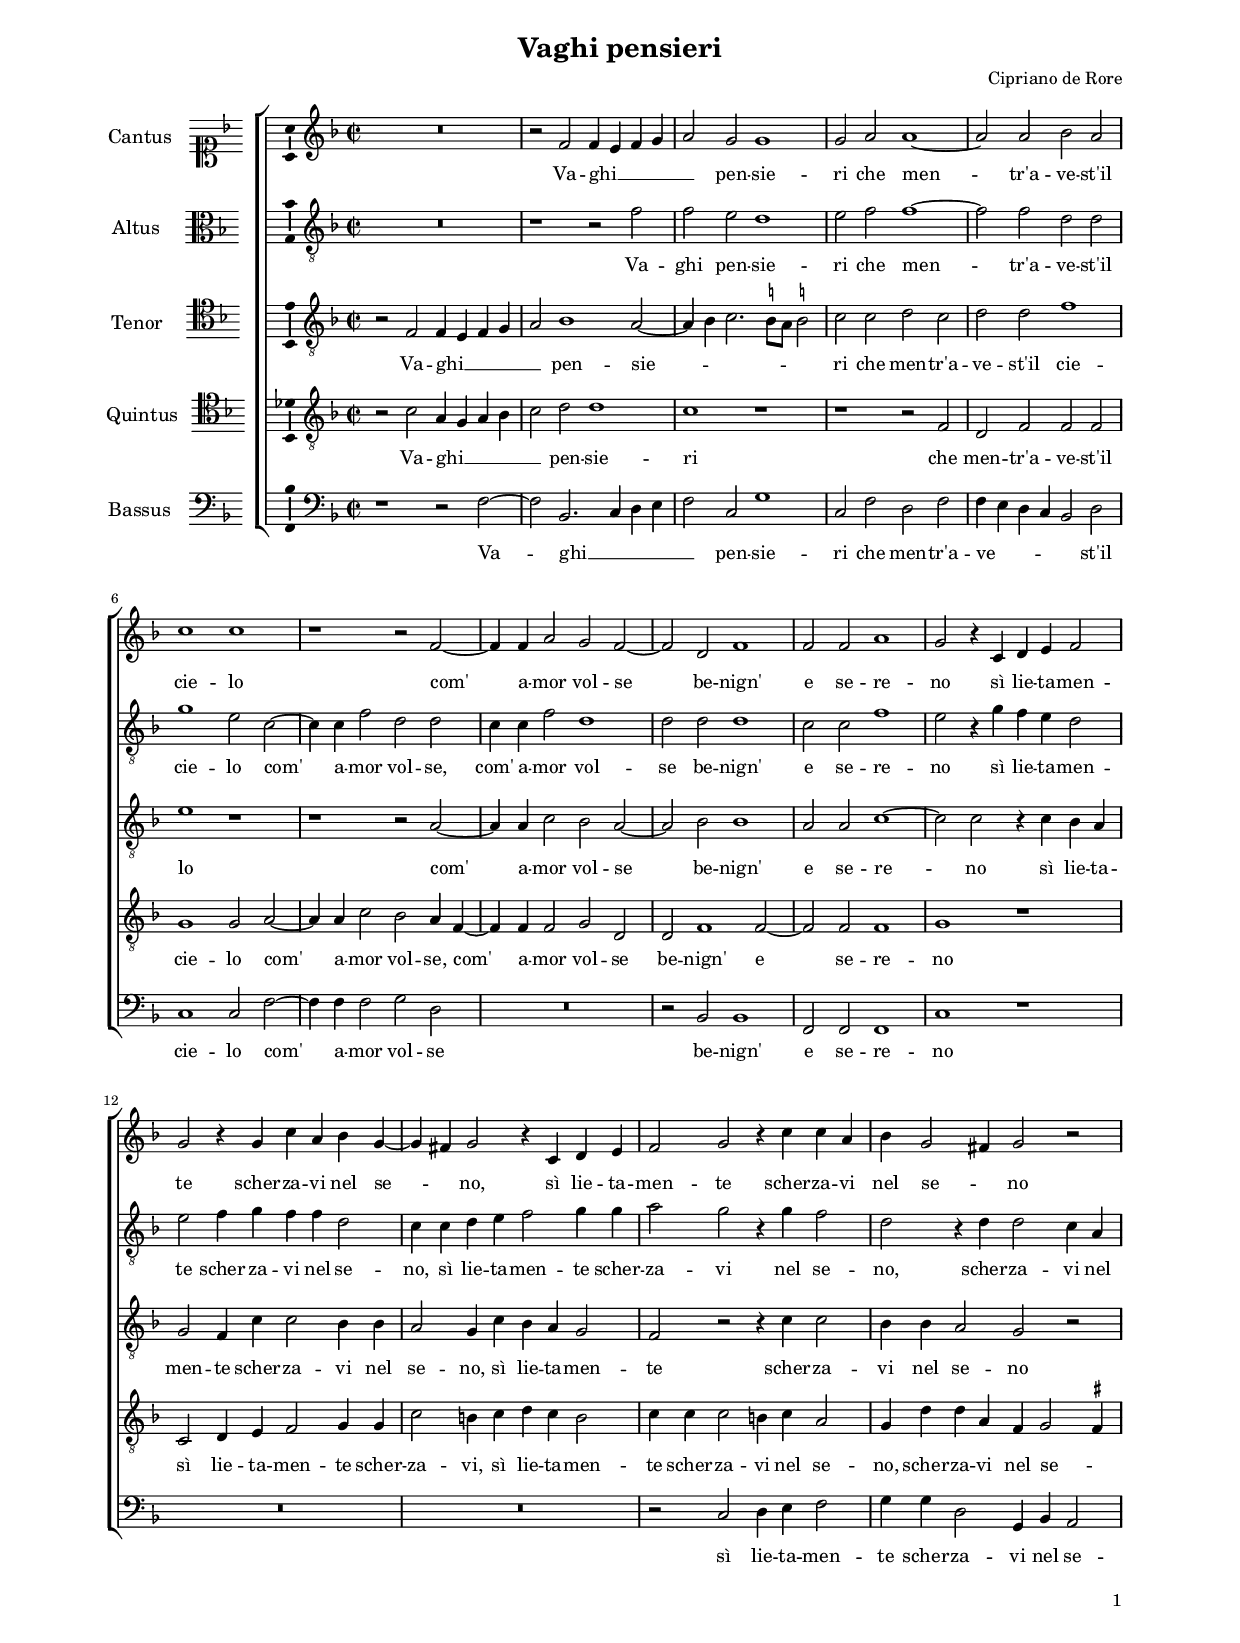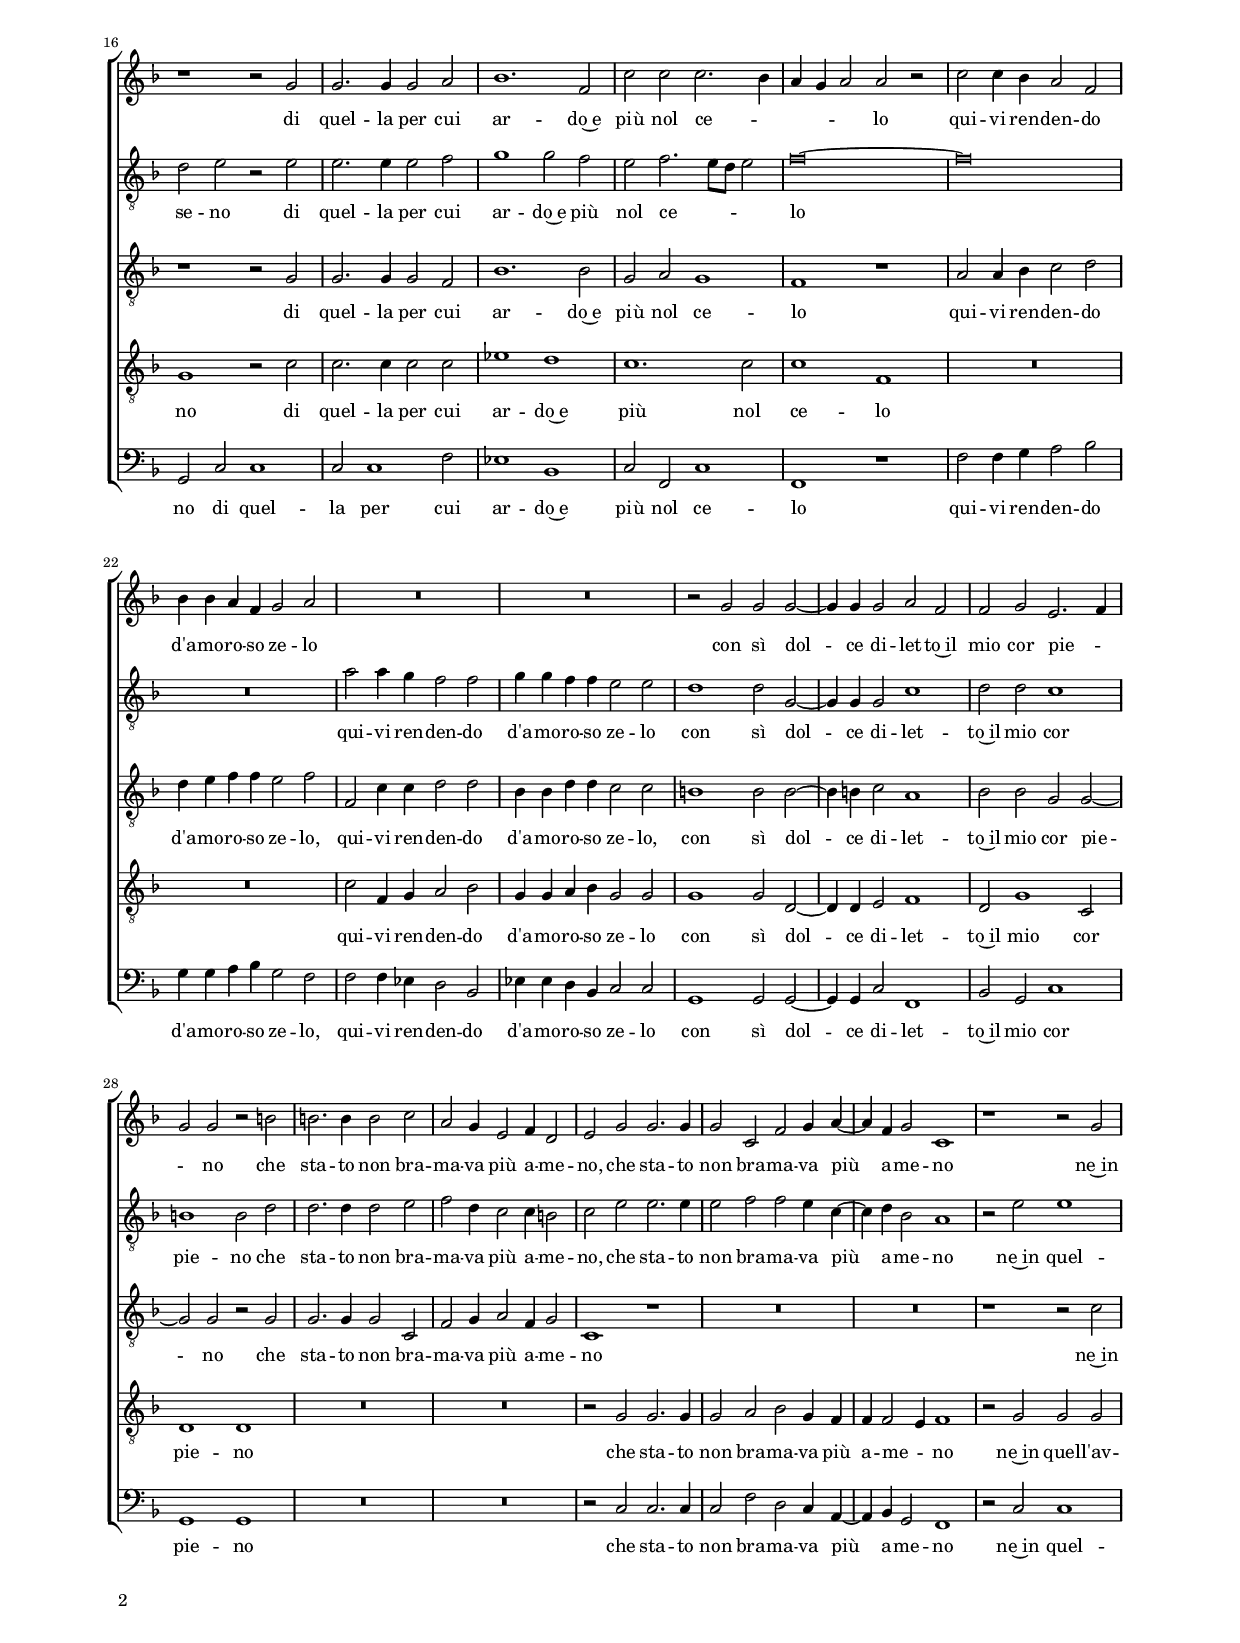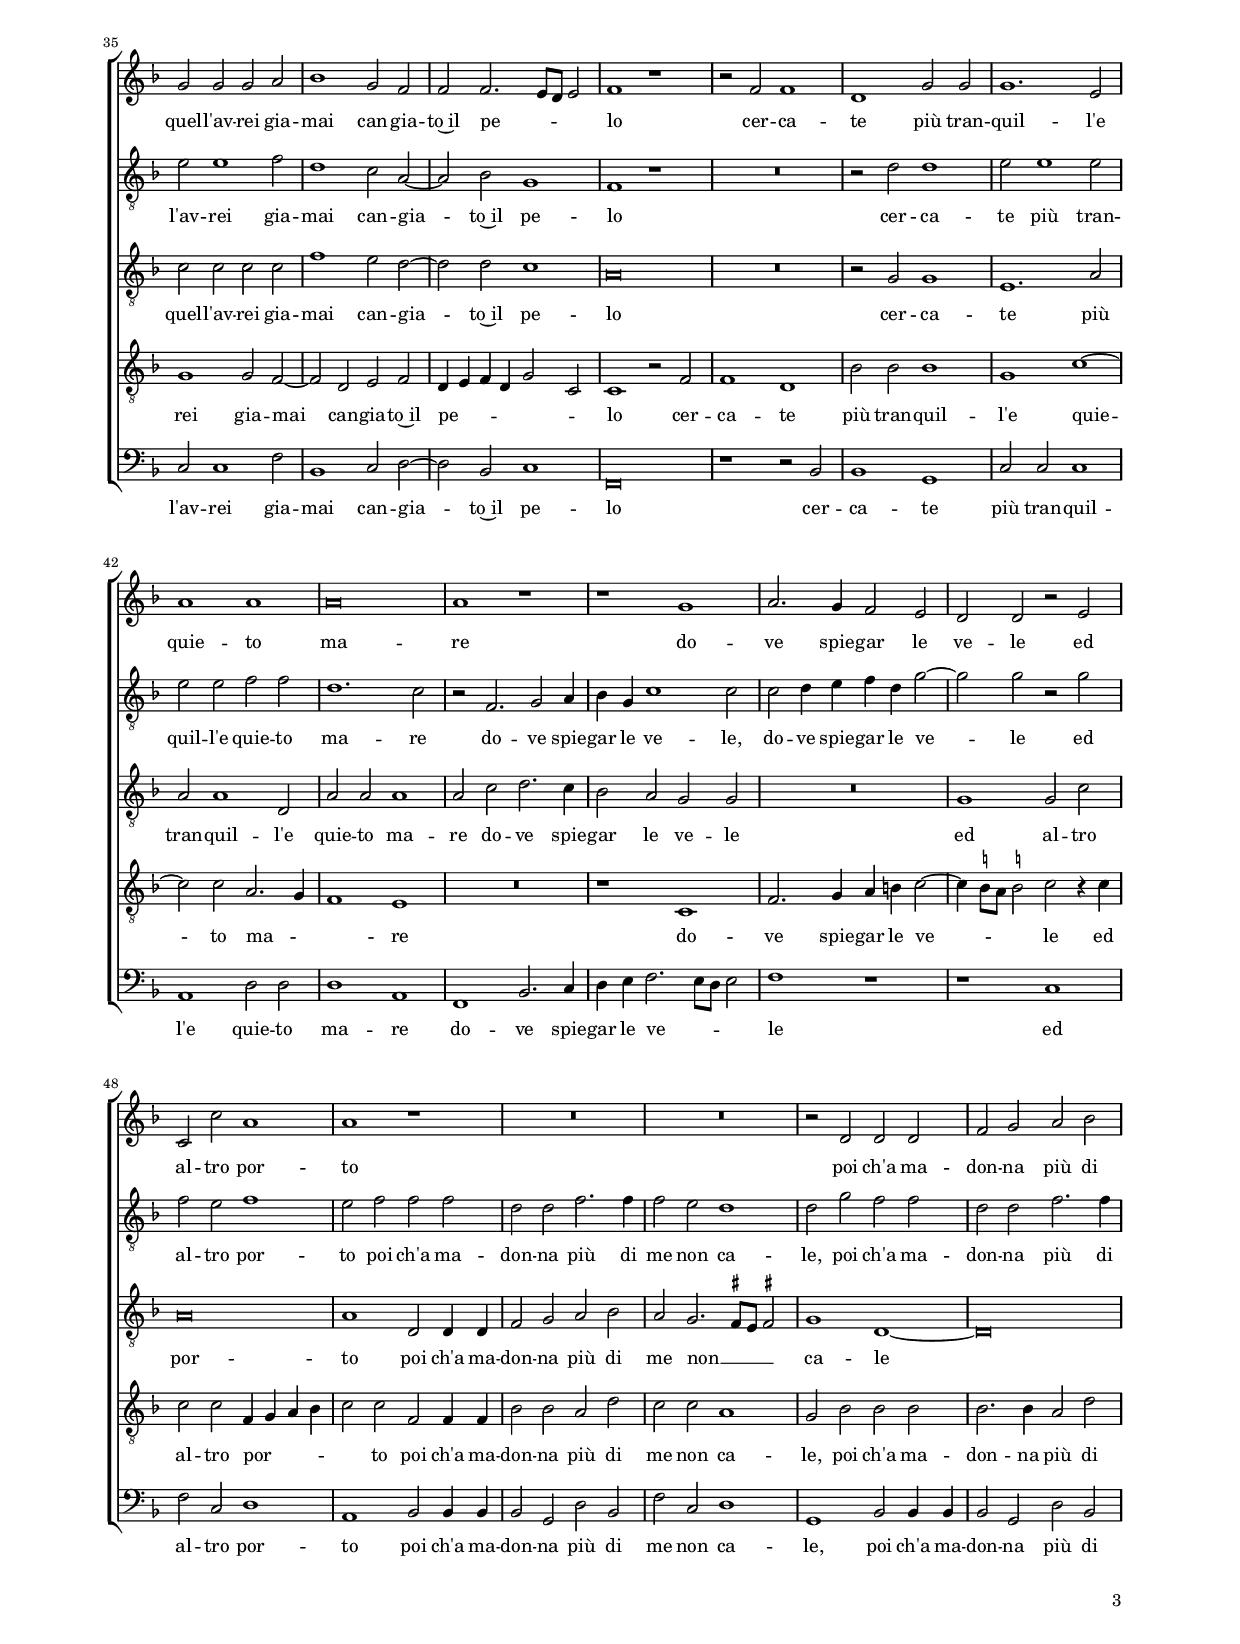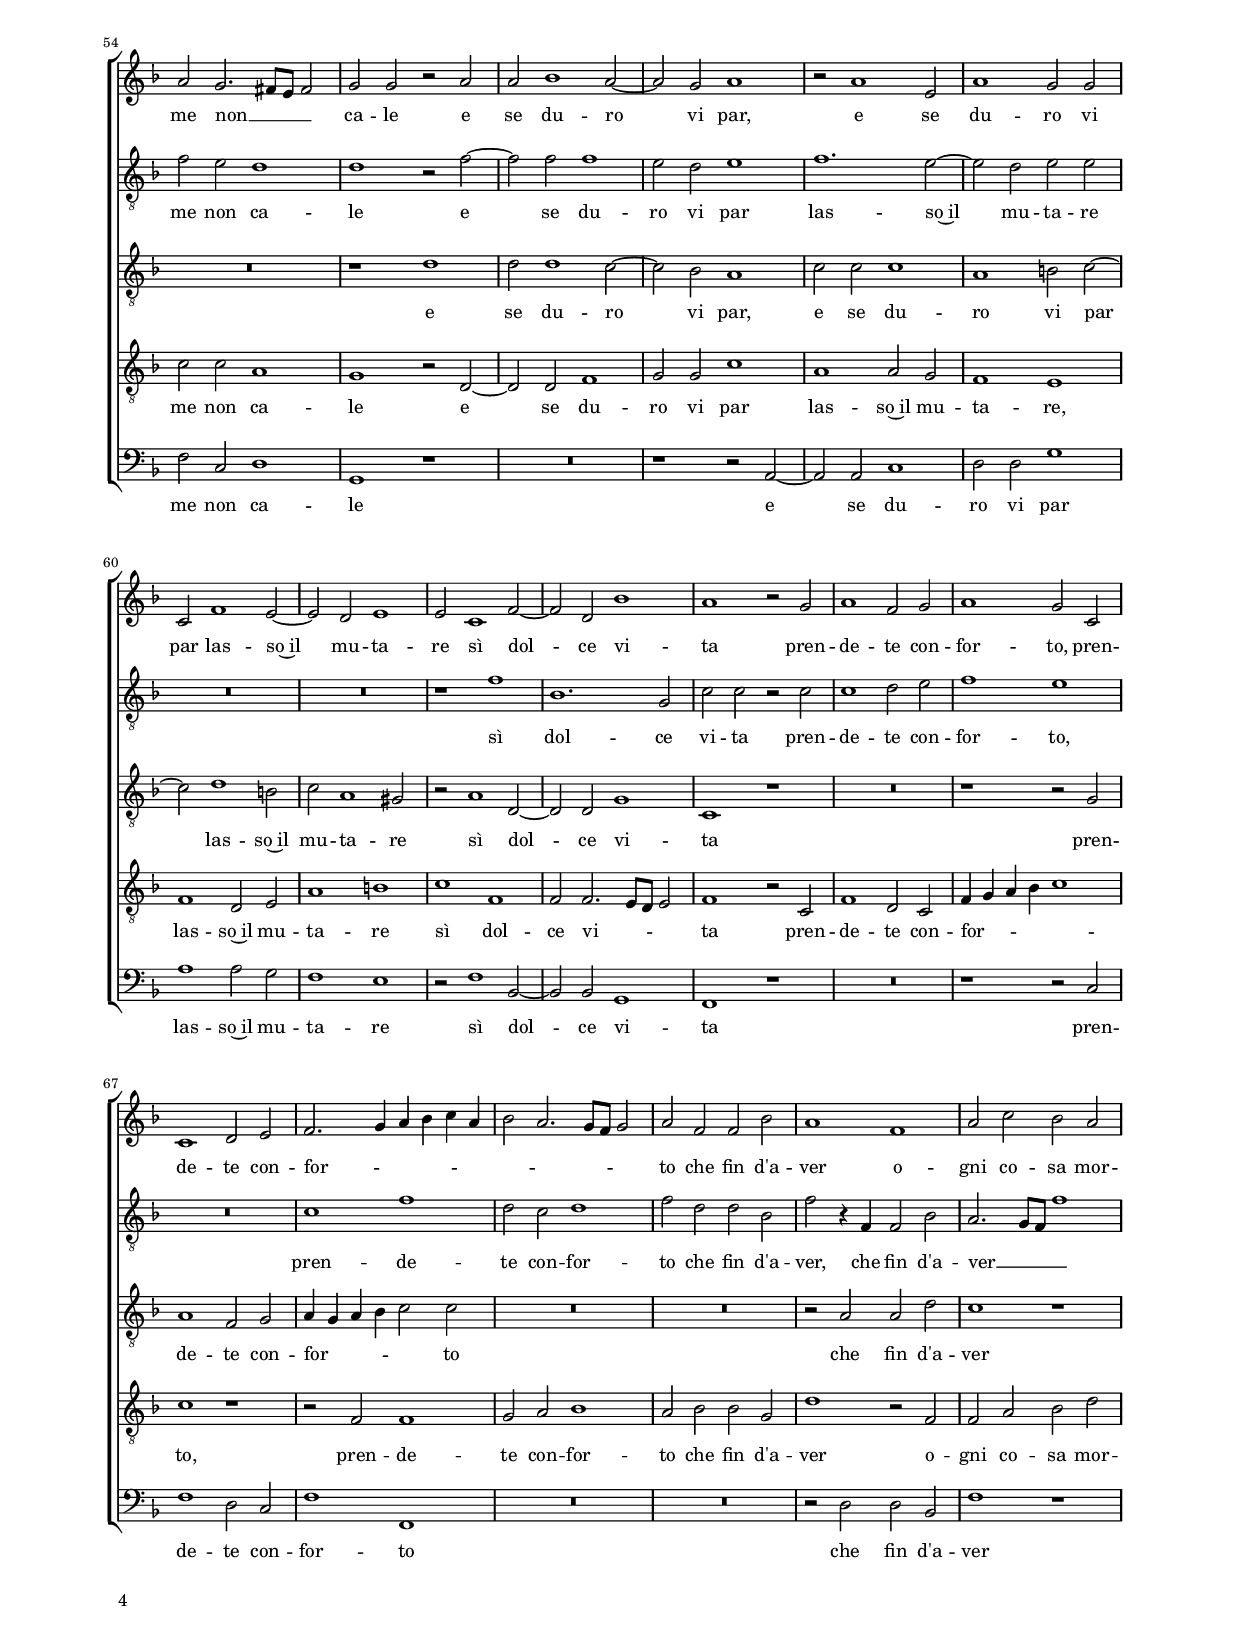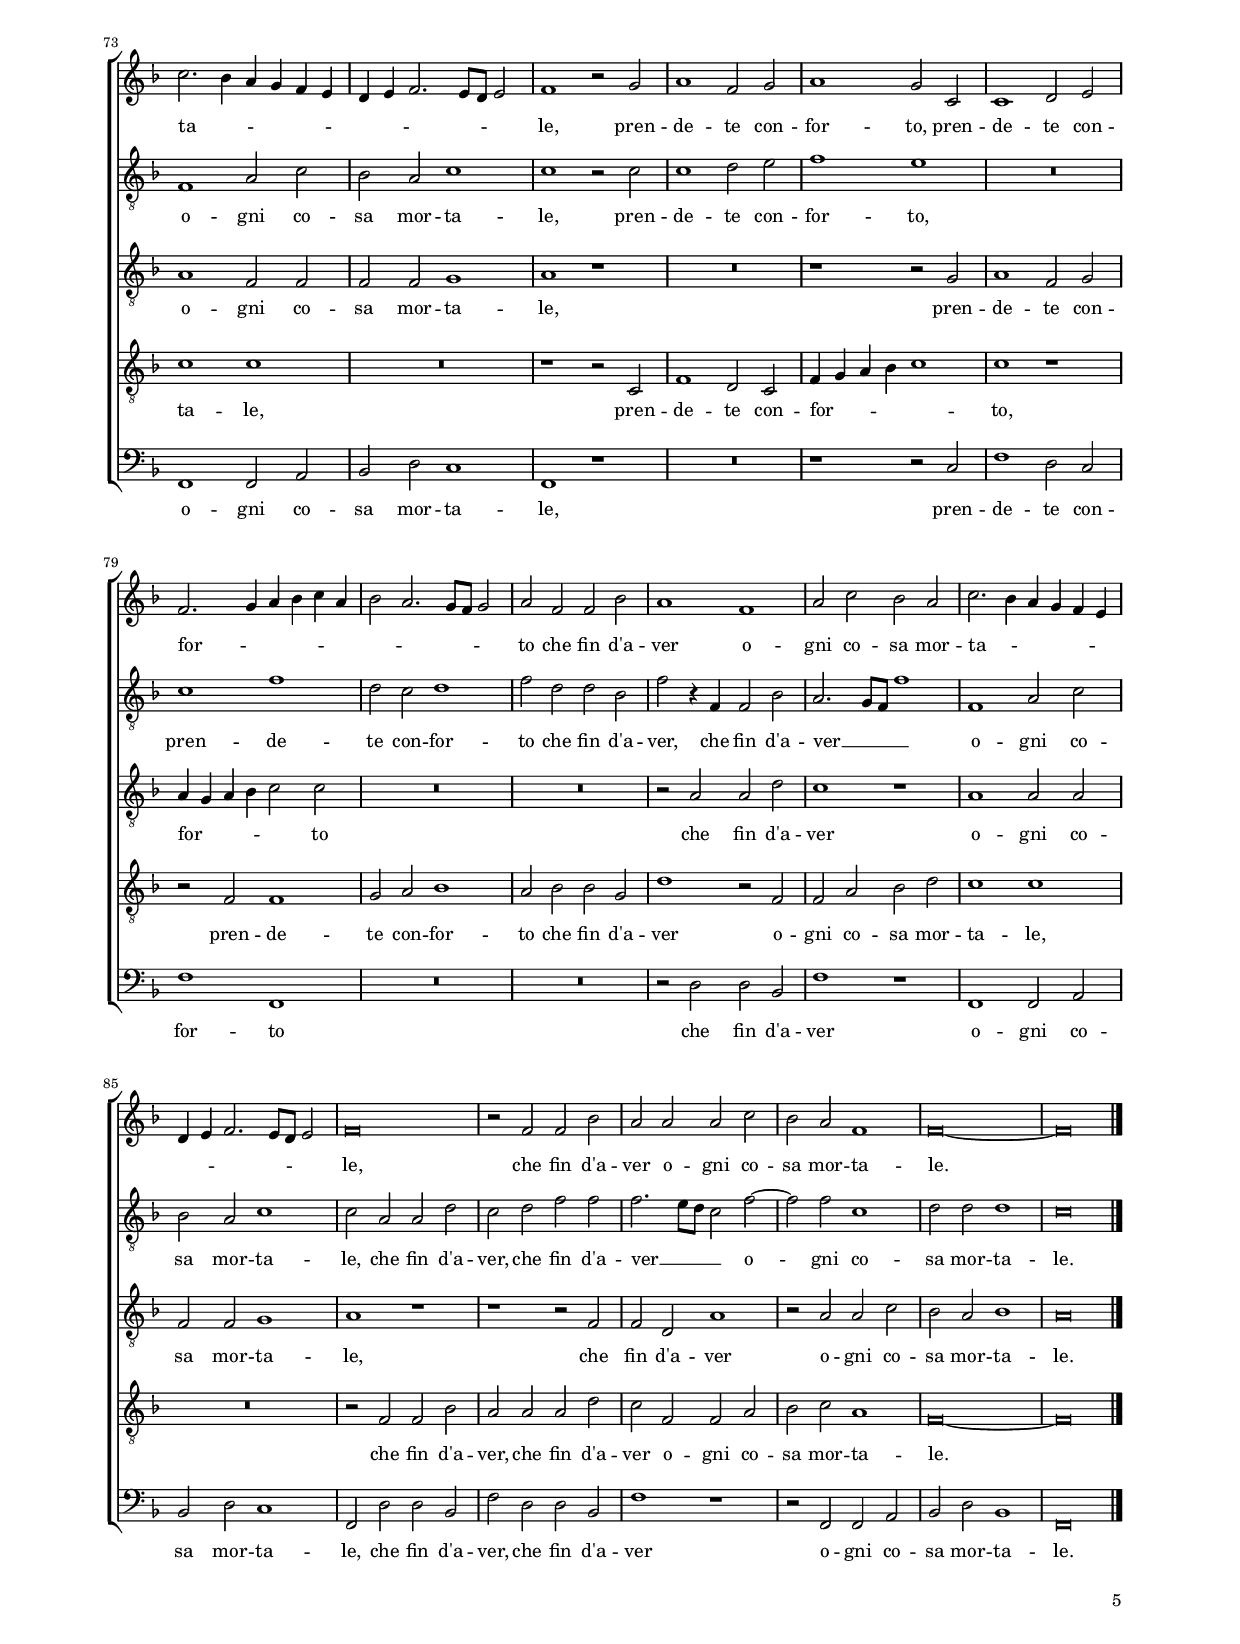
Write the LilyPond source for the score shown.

\header
{
  title="Vaghi pensieri"
  composer="Cipriano de Rore"
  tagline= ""
}

\version "2.24.2"
\include "deutsch.ly"
#(set-global-staff-size 15)
% #(set-default-paper-size "letter")
#(ly:set-option 'point-and-click #f)


\paper
	{
	top-margin = 1.8 \cm
	bottom-margin = 1.2 \cm
	left-margin = 2 \cm
	right-margin = 2 \cm
	ragged-bottom = ##f
	ragged-last-bottom = ##f
	print-page-number = ##f
	system-system-spacing = #'((basic-distance . 16) (minimum-distance . 14) (padding . 5) (strechability . 150))
	oddFooterMarkup=\markup   \fill-line { "" \fromproperty #'page:page-number-string }
	evenFooterMarkup=\markup  \fill-line { \fromproperty #'page:page-number-string "" }
	last-bottom-spacing = #'((basic-distance . 12) (minimum-distance . 7) (padding . 4))
%	systems-per-page = 3
%	min-systems-per-page = 3
	markup-system-spacing.basic-distance = #12
%	print-all-headers = ##t
	}

	
global = {
	\key f \major
	\time 2/2 \set Score.measureLength = #(ly:make-moment 2/1)
	\skip 1*2*91 \bar "|."
	}

	ficta = { \once \set suggestAccidentals = ##t }

	forget = #(define-music-function (music) (ly:music?) #{
		\accidentalStyle forget
		$music
		\accidentalStyle default
		#})



incipitcantus = \markup { \score {
	{
	\set Staff.instrumentName = \markup { \fontsize #1 "Cantus" }
	\key f \major
	\clef soprano
	s4 \bar ""
	}
	\layout  {
	raggedright = ##t
	indent = 1.6 \cm
	line-width = 2.5\cm
	\context { \Staff \remove Time_signature_engraver }
	\override Staff.Clef.Y-extent = #'(0 . 0)
	}} \hspace #1 }

	  
incipitaltus = \markup { \score {
	{
	\set Staff.instrumentName = \markup { \fontsize #1 "Altus" }
	\key f \major
	\clef alto
	s4 \bar ""
	}
	\layout  {
	raggedright = ##t
	indent = 1.6 \cm
	line-width = 2.5\cm
	\context { \Staff \remove Time_signature_engraver }
	\override Staff.Clef.Y-extent = #'(0 . 0)
	}} \hspace #1 }


incipittenor = \markup { \score {
	{
	\set Staff.instrumentName = \markup { \fontsize #1 "Tenor" }
	\key f \major
	\clef tenor
	s4 \bar ""
	}
	\layout  {
	raggedright = ##t
	indent = 1.6 \cm
	line-width = 2.5\cm
	\context { \Staff \remove Time_signature_engraver }
	\override Staff.Clef.Y-extent = #'(0 . 0)
	}} \hspace #1 }
	  
	  
incipitquintus = \markup { \score {
	{
	\set Staff.instrumentName = \markup { \fontsize #1 "Quintus" }
	\key f \major
	\clef tenor
	s4 \bar ""
	}
	\layout  {
	raggedright = ##t
	indent = 1.6 \cm
	line-width = 2.5\cm
	\context { \Staff \remove Time_signature_engraver }
	\override Staff.Clef.Y-extent = #'(0 . 0)
	}} \hspace #1 }
	  
	  
incipitbassus = \markup { \score {
	{
	\set Staff.instrumentName = \markup { \fontsize #1 "Bassus" }
	\key f \major
	\clef bass
	s4 \bar ""
	}
	\layout  {
	raggedright = ##t
	indent = 1.6 \cm
	line-width = 2.5\cm
	\context { \Staff \remove Time_signature_engraver }
	\override Staff.Clef.Y-extent = #'(0 . 0)
	}} \hspace #1 }


cantus =  \relative c''
	{
	R\breve
	r2 f, f4 e f g
	a2 g g1
	g2 a a1~
%5
	a2 a b a |
	c1 c
	r1 r2 f,~
	f4 f a2 g f~
	f2 d f1
%10
	f2 f a1 |
	g2 r4 c, d e f2
	g2 r4 g c a b g~
	g4 fis g2 r4 c, d e
	f2 g r4 c c a
%15
	b4 g2 fis4 g2 r |
	r1 r2 g
	g2. g4 g2 a
	b1. f2
	c'2 c c2. b4
%20
	a4 g a2 a r |
	c2 c4 b a2 f
	b4 b a f g2 a
	R\breve
	R\breve
%25
	r2 g g g~ |
	g4 g g2 a f
	f2 g e2. f4
	g2 g r h
	h2. h4 h2 c
%30
	a2 g4 e2 f4 d2 |
	e2 g g2. g4
	g2 c, f g4 a~
	a4 f g2 c,1
	r1 r2 g'
%35
	g2 g g a |
	b1 g2 f
	f2 f2. e8 d e2
	f1 r
	r2 f f1
%40
	d1 g2 g |
	g1. e2
	a1 a
	a\breve
	a1 r
%45
	r1 g |
	a2. g4 f2 e
	d2 d r e
	c2 c' a1
	a1 r
%50
	R\breve |
	R\breve
	r2 d, d d
	f2 g a b
	a2 g2. fis8 e fis2
%55
	g2 g r a |
	a2 b1 a2~
	a2 g a1
	r2 a1 e2
	a1 g2 g
%60
	c,2 f1 e2~ |
	e2 d e1
	e2 c1 f2~
	f2 d b'1
	a1 r2 g
%65
	a1 f2 g |
	a1 g2 c,
	c1 d2 e
	f2. g4 a b c a
	b2 a2. g8 f g2
%70
	a2 f f b |
	a1 f
	a2 c b a
	c2. b4 a g f e
	d4 e f2. e8 d e2
%75
	f1 r2 g |
	a1 f2 g
	a1 g2 c,
	c1 d2 e
	f2. g4 a b c a
%80
	b2 a2. g8 f g2 |
	a2 f f b
	a1 f
	a2 c b a
	c2. b4 a g f e
%85
	d4 e f2. e8 d e2 |
	f\breve
	r2 f f b
	a2 a a c
	b2 a f1
%90
	f\breve~
	f\breve |
	}


altus =  \relative c'
	{
	R\breve
	r1 r2 f
	f2 e d1
	e2 f f1~
%5
	f2 f d d |
	g1 e2 c~
	c4 c f2 d d
	c4 c f2 d1
	d2 d d1
%10
	c2 c f1 |
	e2 r4 g f e d2
	e2 f4 g f f d2
	c4 c d e f2 g4 g
	a2 g r4 g f2
%15
	d2 r4 d d2 c4 a |
	d2 e r e
	e2. e4 e2 f
	g1 g2 f
	e2 f2. e8 d e2
%20
	f\breve~ |
	f\breve
	R\breve
	a2 a4 g f2 f
	g4 g f f e2 e
%25
	d1 d2 g,~ |
	g4 g g2 c1
	d2 d c1
	h1 h2 d
	d2. d4 d2 e
%30
	f2 d4 c2 c4 h2 |
	c2 e e2. e4
	e2 f f e4 c~
	c4 d b2 a1
	r2 e' e1
%35
	e2 e1 f2 |
	d1 c2 a~
	a2 b g1
	f1 r
	R\breve
%40
	r2 d' d1 |
	e2 e1 e2
	e2 e f f
	d1. c2
	r2 f,2. g2 a4
%45
	b4 g c1 c2 |
	c2 d4 e f d g2~
	g2 g r g
	f2 e f1
	e2 f f f
%50
	d2 d f2. f4 |
	f2 e d1
	d2 g f f
	d2 d f2. f4
	f2 e d1
%55
	d1 r2 f~ |
	f2 f f1
	e2 d e1
	f1. e2~
	e2 d e e
%60
	R\breve |
	R\breve
	r1 f
	b,1. g2
	c2 c r c
%65
	c1 d2 e |
	f1 e
	R\breve
	c1 f
	d2 c d1
%70
	f2 d d b |
	f'2 r4 f, f2 b
	a2. g8 f f'1
	f,1 a2 c
	b2 a c1
%75
	c1 r2 c |
	c1 d2 e
	f1 e
	R\breve
	c1 f
%80
	d2 c d1 |
	f2 d d b
	f'2 r4 f, f2 b
	a2. g8 f f'1
	f,1 a2 c
%85
	b2 a c1 |
	c2 a a d
	c2 d f f
	f2. e8 d c2 f~
	f2 f c1
%90
	d2 d d1 |
	c\breve |
	}


tenor =  \relative c'
	{
	r2 f, f4 e f g
	a2 b1 a2~
	a4 b c2. \stemDown \ficta h8 a \stemNeutral \ficta h!2
	c2 c d c
%5
	d2 d f1 |
	e1 r
	r1 r2 a,~
	a4 a c2 b a~
	a2 b b1
%10
	a2 a c1~ |
	c2 c r4 c b a
	g2 f4 c' c2 b4 b
	a2 g4 c b a g2
	f2 r r4 c' c2
%15
	b4 b a2 g r |
	r1 r2 g
	g2. g4 g2 f
	b1. b2
	g2 a g1
%20
	f1 r |
	a2 a4 b c2 d
	d4 e f f e2 f
	f,2 c'4 c d2 d
	b4 b d d c2 c
%25
	h1 h2 h~ |
	h4 h c2 a1
	b2 b g g~
	g2 g r g
	g2. g4 g2 c,
%30
	f2 g4 a2 f4 g2 |
	c,1 r
	R\breve
	R\breve
	r1 r2 c'
%35
	c2 c c c |
	f1 e2 d~
	d2 d c1
	a\breve
	R\breve
%40
	r2 g g1 |
	e1. a2
	a2 a1 d,2
	a'2 a a1
	a2 c d2. c4
%45
	b2 a g g |
	R\breve
	g1 g2 c
	a\breve
	a1 d,2 d4 d
%50
	f2 g a b | 
	a2 g2. \ficta fis8 e \ficta fis!2
	g1 d~
	d\breve
	R\breve
%55
	r1 d' |
	d2 d1 c2~
	c2 b a1
	c2 c c1
	a1 h2 c~
%60
	c2 d1 h2 |
	c2 a1 gis2
	r2 a1 d,2~
	d2 d g1
	c,1 r
%65
	R\breve |
	r1 r2 g'
	a1 f2 g
	a4 g a b c2 c
	R\breve
%70
	R\breve |
	r2 a a d
	c1 r
	a1 f2 f
	f2 f g1
%75
	a1 r |
	R\breve
	r1 r2 g
	a1 f2 g
	a4 g a b c2 c
%80
	R\breve |
	R\breve
	r2 a a d
	c1 r
	a1 a2 a
%85
	f2 f g1 |
	a1 r
	r1 r2 f
	f2 d a'1
	r2 a a c
%90
	b2 a b1 |
	a\breve |
	}


quintus  =  \relative c'
	{
	r2 c a4 g a b
	c2 d d1
	c1 r
	r1 r2 f,
%5
	d2 f f f |
	g1 g2 a~
	a4 a c2 b2 a4 f~
	f4 f f2 g d
	d2 f1 f2~
%10
	f2 f f1 |
	g1 r
	c,2 d4 e f2 g4 g
	c2 h4 c d c h2
	c4 c c2 h4 c a2
%15
	g4 d' d a f g2 \ficta fis4 |
	g1 r2 c
	c2. c4 c2 c
	es1 d
	c1. c2
%20
	c1 f, |
	R\breve
	R\breve
	c'2 f,4 g a2 b
	g4 g a b g2 g
%25
	g1 g2 d~ |
	d4 d e2 f1
	d2 g1 c,2
	d1 d
	R\breve
%30
	R\breve |
	r2 g g2. g4
	g2 a b g4 f
	f4 f2 e4 f1
	r2 g g g
%35
	g1 g2 f~ |
	f2 d e f
	d4 e f d g2 c,
	c1 r2 f
	f1 d
%40
	b'2 b b1 |
	g1 c~
	c2 c a2. g4
	f1 e
	R\breve
%45
	r1 c |
	f2. g4 a h c2~
	c4 \stemDown \ficta h8 a \stemNeutral \ficta h!2 c r4 c
	c2 c f,4 g a b
	c2 c f, f4 f
%50
	b2 b a d |
	c2 c a1
	g2 b b b
	b2. b4 a2 d
	c2 c a1
%55
	g1 r2 d~ |
	d2 d f1
	g2 g c1
	a1 a2 g
	f1 e
%60
	f1 d2 e |
	a1 h
	c1 f,
	f2 f2. e8 d e2
	f1 r2 c
%65
	f1 d2 c |
	f4 g a b c1
	c1 r
	r2 f, f1
	g2 a b1
%70
	a2 b b g |
	d'1 r2 f,
	f2 a b d
	c1 c
	R\breve
%75
	r1 r2 c, |
	f1 d2 c
	f4 g a b c1
	c1 r
	r2 f, f1
%80
	g2 a b1 |
	a2 b b g
	d'1 r2 f,
	f2 a b d
	c1 c
%85
	R\breve |
	r2 f, f b
	a2 a a d
	c2 f, f a
	b2 c a1
%90
	f\breve~
	f\breve |
	}


bassus  =  \relative c
	{
	r1 r2 f~
	f2 b,2. c4 d e
	f2 c g'1
	c,2 f d f
%5
	f4 e d c b2 d |
	c1 c2 f~
	f4 f f2 g d
	R\breve
	r2 b b1
%10
	f2 f f1 |
	c'1 r
	R\breve
	R\breve
	r2 c d4 e f2
%15
	g4 g d2 g,4 b a2 |
	g2 c c1
	c2 c1 f2
	es1 b
	c2 f, c'1
%20
	f,1 r |
	f'2 f4 g a2 b
	g4 g a b g2 f
	f2 f4 es d2 b
	es4 es d b c2 c
%25
	g1 g2 g~ |
	g4 g c2 f,1
	b2 g c1
	g1 g
	R\breve
%30
	R\breve |
	r2 c c2. c4
	c2 f d c4 a~
	a4 b g2 f1
	r2 c' c1
%35
	c2 c1 f2 |
	b,1 c2 d~
	d2 b c1
	f,\breve
	r1 r2 b
%40
	b1 g |
	c2 c c1
	a1 d2 d
	d1 a
	f1 b2. c4
%45
	d4 e f2. e8 d e2 |
	f1 r
	r1 c
	f2 c d1
	a1 b2 b4 b
%50
	b2 g d' b |
	f'2 c d1
	g,1 b2 b4 b
	b2 g d' b
	f'2 c d1
%55
	g,1 r |
	R\breve
	r1 r2 a~
	a2 a c1
	d2 d g1
%60
	a1 a2 g |
	f1 e
	r2 f1 b,2~
	b2 b g1
	f1 r
%65
	R\breve |
	r1 r2 c'
	f1 d2 c
	f1 f,
	R\breve
%70
	R\breve |
	r2 d'd b
	f'1 r
	f,1 f2 a
	b2 d c1
%75
	f,1 r |
	R\breve
	r1 r2 c'
	f1 d2 c
	f1 f,
%80
	R\breve |
	R\breve
	r2 d' d b
	f'1 r
	f,1 f2 a
%85
	b2 d c1 |
	f,2 d'd b
	f'2 d d b
	f'1 r
	r2 f, f a
%90
	b2 d b1 |
	f\breve |
	}


lyricscantus = \lyricmode {
	Va -- ghi __ _ _ _ _ pen -- sie -- ri che men -- tr'a -- ve -- st'il cie -- lo
	com' a -- mor vol -- se be -- nign' e se -- re -- no
	sì lie -- ta -- men -- te scher -- za -- vi nel se -- _ no,
	sì lie -- ta -- men -- te scher -- za -- vi nel se -- _ no
	di quel -- la per cui ar -- do~e più nol ce -- _ _ _ _ lo
	qui -- vi ren -- den -- do d'a -- mo -- ro -- so ze -- lo
	con sì dol -- ce di -- let -- to~il mio cor pie -- _ _ no
	che sta -- to non bra -- ma -- va più a -- me -- no,
	che sta -- to non bra -- ma -- va più a -- me -- no
	ne~in quel -- l'av -- rei gia -- mai can -- gia -- to~il pe -- _ _ _ lo
	cer -- ca -- te più tran -- quil -- l'e quie -- to ma -- re
	do -- ve spie -- gar le ve -- le ed al -- tro por -- to
	poi ch'a ma -- don -- na più di me non __ _ _ _ ca -- le
	e se du -- ro vi par,
	e se du -- ro vi par las -- so~il mu -- ta -- re
	sì dol -- ce vi -- ta pren -- de -- te con -- for -- to,
	pren -- de -- te con -- for -- _ _ _ _ _ _ _ _ _ _ to
	che fin d'a -- ver o -- gni co -- sa mor -- ta -- _ _ _ _ _ _ _ _ _ _ _ le,
	pren -- de -- te con -- for -- to,
	pren -- de -- te con -- for -- _ _ _ _ _ _ _ _ _ _ to
	che fin d'a -- ver o -- gni co -- sa mor -- ta -- _ _ _ _ _ _ _ _ _ _ _ le,
	che fin d'a -- ver o -- gni co -- sa mor -- ta -- le.
	}


lyricsaltus = \lyricmode {
	Va -- ghi pen -- sie -- ri che men -- tr'a -- ve -- st'il cie -- lo
	com' a -- mor vol -- se,
	com' a -- mor vol -- se be -- nign' e se -- re -- no
	sì lie -- ta -- men -- te scher -- za -- vi nel se -- no,
	sì lie -- ta -- men -- te scher -- za -- vi nel se -- no,
	scher -- za -- vi nel se -- no
	di quel -- la per cui ar -- do~e più nol ce -- _ _ _ lo
	qui -- vi ren -- den -- do d'a -- mo -- ro -- so ze -- lo
	con sì dol -- ce di -- let -- to~il mio cor pie -- no
	che sta -- to non bra -- ma -- va più a -- me -- no,
	che sta -- to non bra -- ma -- va più a -- me -- no
	ne~in quel -- l'av -- rei gia -- mai can -- gia -- to~il pe -- lo
	cer -- ca -- te più tran -- quil -- l'e quie -- to ma -- re
	do -- ve spie -- gar le ve -- le,
	do -- ve spie -- gar le ve -- le ed al -- tro por -- to
	poi ch'a ma -- don -- na più di me non ca -- le,
	poi ch'a ma -- don -- na più di me non ca -- le
	e se du -- ro vi par las -- so~il mu -- ta -- re
	sì dol -- ce vi -- ta pren -- de -- te con -- for -- to,
	pren -- de -- te con -- for -- to
	che fin d'a -- ver,
	che fin d'a -- ver __ _ _ _ o -- gni co -- sa mor -- ta -- le,
	pren -- de -- te con -- for -- to,
	pren -- de -- te con -- for -- to
	che fin d'a -- ver,
	che fin d'a -- ver __ _ _ _ o -- gni co -- sa mor -- ta -- le,
	che fin d'a -- ver,
	che fin d'a -- ver __ _ _ _ o -- gni co -- sa mor -- ta -- le.
	}


lyricstenor = \lyricmode {
	Va -- ghi __ _ _ _ _ pen -- sie -- _ _ _ _ _ ri che men -- tr'a -- ve -- st'il cie -- lo
	com' a -- mor vol -- se be -- nign' e se -- re -- no
	sì lie -- ta -- men -- te scher -- za -- vi nel se -- no,
	sì lie -- ta -- men -- te scher -- za -- vi nel se -- no
	di quel -- la per cui ar -- do~e più nol ce -- lo
	qui -- vi ren -- den -- do d'a -- mo -- ro -- so ze -- lo,
	qui -- vi ren -- den -- do d'a -- mo -- ro -- so ze -- lo,
	con sì dol -- ce di -- let -- to~il mio cor pie -- no
	che sta -- to non bra -- ma -- va più a -- me -- no
	ne~in quel -- l'av -- rei gia -- mai can -- gia -- to~il pe -- lo
	cer -- ca -- te più tran -- quil -- l'e quie -- to ma -- re
	do -- ve spie -- gar le ve -- le ed al -- tro por -- to
	poi ch'a ma -- don -- na più di me non __ _ _ _ ca -- le
	e se du -- ro vi par,
	e se du -- ro vi par las -- so~il mu -- ta -- re
	sì dol -- ce vi -- ta pren -- de -- te con -- for -- _ _ _ _ to
	che fin d'a -- ver o -- gni co -- sa mor -- ta -- le,
	pren -- de -- te con -- for -- _ _ _ _ to
	che fin d'a -- ver o -- gni co -- sa mor -- ta -- le,
	che fin d'a -- ver o -- gni co -- sa mor -- ta -- le.
	}


lyricsquintus = \lyricmode {
	Va -- ghi __ _ _ _ _ pen -- sie -- ri che men -- tr'a -- ve -- st'il cie -- lo
	com' a -- mor vol -- se,
	com' a -- mor vol -- se be -- nign' e se -- re -- no
	sì lie -- ta -- men -- te scher -- za -- vi,
	sì lie -- ta -- men -- te scher -- za -- vi nel se -- no,
	scher -- za -- vi nel se -- _ no
	di quel -- la per cui ar -- do~e più nol ce -- lo
	qui -- vi ren -- den -- do d'a -- mo -- ro -- so ze -- lo
	con sì dol -- ce di -- let -- to~il mio cor pie -- no
	che sta -- to non bra -- ma -- va più a -- me -- _ no
	ne~in quel -- l'av -- rei gia -- mai can -- gia -- to~il pe -- _ _ _ _ _ lo
	cer -- ca -- te più tran -- quil -- l'e quie -- to ma -- _ _ re
	do -- ve spie -- gar le ve -- _ _ _ le ed al -- tro por -- _ _ _ _ to
	poi ch'a ma -- don -- na più di me non ca -- le,
	poi ch'a ma -- don -- na più di me non ca -- le
	e se du -- ro vi par las -- so~il mu -- ta -- re,
	las -- so~il mu -- ta -- re
	sì dol -- ce vi -- _ _ _ ta pren -- de -- te con -- for -- _ _ _ _ to,
	pren -- de -- te con -- for -- to
	che fin d'a -- ver o -- gni co -- sa mor -- ta -- le,
	pren -- de -- te con -- for -- _ _ _ _ to,
	pren -- de -- te con -- for -- to
	che fin d'a -- ver o -- gni co -- sa mor -- ta -- le,
	che fin d'a -- ver,
	che fin d'a -- ver o -- gni co -- sa mor -- ta -- le.
	}


lyricsbassus = \lyricmode {
	Va -- ghi __ _ _ _ _ pen -- sie -- ri che men -- tr'a -- ve -- _ _ _ _ st'il cie -- lo
	com' a -- mor vol -- se be -- nign' e se -- re -- no
	sì lie -- ta -- men -- te scher -- za -- vi nel se -- no
	di quel -- la per cui ar -- do~e più nol ce -- lo
	qui -- vi ren -- den -- do d'a -- mo -- ro -- so ze -- lo,
	qui -- vi ren -- den -- do d'a -- mo -- ro -- so ze -- lo
	con sì dol -- ce di -- let -- to~il mio cor pie -- no
	che sta -- to non bra -- ma -- va più a -- me -- no
	ne~in quel -- l'av -- rei gia -- mai can -- gia -- to~il pe -- lo
	cer -- ca -- te più tran -- quil -- l'e quie -- to ma -- re
	do -- ve spie -- gar le ve -- _ _ _ le ed al -- tro por -- to
	poi ch'a ma -- don -- na più di me non ca -- le,
	poi ch'a ma -- don -- na più di me non ca -- le
	e se du -- ro vi par las -- so~il mu -- ta -- re
	sì dol -- ce vi -- ta pren -- de -- te con -- for -- to
	che fin d'a -- ver o -- gni co -- sa mor -- ta -- le,
	pren -- de -- te con -- for -- to
	che fin d'a -- ver o -- gni co -- sa mor -- ta -- le,
	che fin d'a -- ver,
	che fin d'a -- ver o -- gni co -- sa mor -- ta -- le.
	}


\score
{  
	\transpose f f {
	\new ChoirStaff \with { \override StaffGrouper.staff-staff-spacing.basic-distance = #12 }
	<<

	\new Staff << \global
	\new Voice="v1" {
		\set Staff.instrumentName=\incipitcantus
%		\set Staff.instrumentName= "S"
		\set Staff.midiInstrument = "reed organ"
		\clef violin
		\cantus }
	\new Lyrics \lyricsto "v1" {\lyricscantus }
	>>


	\new Staff << \global
	\new Voice="v2" {
		\set Staff.instrumentName=\incipitaltus
%		\set Staff.instrumentName= "A"
		\set Staff.midiInstrument = "reed organ"
		\clef "G_8" 
		\altus}
	\new Lyrics \lyricsto "v2" {\lyricsaltus }
	>>


	\new Staff << \global
	\new Voice="v3" {
		\set Staff.instrumentName=\incipittenor
%		\set Staff.instrumentName= "T"
		\set Staff.midiInstrument = "reed organ"
		\clef "G_8"
		\tenor }
	\new Lyrics \lyricsto "v3" {\lyricstenor }
	>>


	\new Staff << \global
	\new Voice="v5" {
		\set Staff.instrumentName=\incipitquintus
%		\set Staff.instrumentName= "Q"
		\set Staff.midiInstrument = "reed organ"
		\clef "G_8"
		\quintus}
	\new Lyrics \lyricsto "v5" {\lyricsquintus }
	>>


	\new Staff << \global
	\new Voice="v4" {
		\set Staff.instrumentName=\incipitbassus
%		\set Staff.instrumentName= "B"
		\set Staff.midiInstrument = "reed organ"
		\clef bass 
		\bassus }
	\new Lyrics \lyricsto "v4" {\lyricsbassus}
	>>

	>>
	} % transpose

	\layout
	{
	indent = 2.5\cm
	\context { \Lyrics \override VerticalAxisGroup.nonstaff-relatedstaff-spacing.padding = #1.5 }
%	\context { \Lyrics \override LyricText.font-size = #1 }
	\context { \Staff \override TimeSignature.break-visibility = #end-of-line-invisible }
	\context { \Staff \consists Ambitus_engraver }
	\context { \Score \override BarNumber.padding = #2 }
	\context { \Voice \override NoteHead.style = #'baroque }
	}

\midi
	{
	\tempo 2 = 90
	}

}


% EOF
